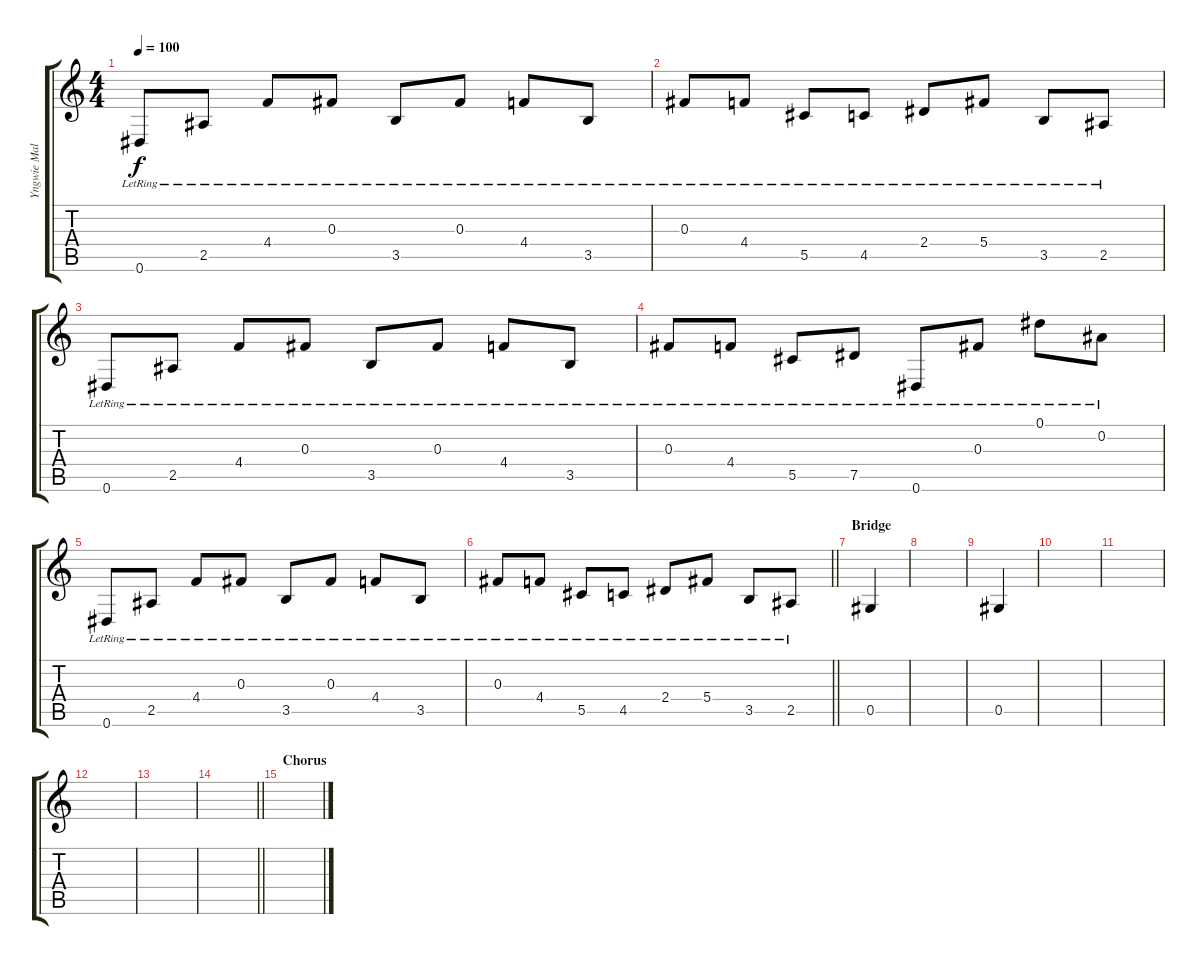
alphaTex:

\track ("Yngwie Malmsteen" "Yngwie Mal") {instrument acousticguitarsteel}
\staff {score tabs}
\tuning (Eb4 Bb3 Gb3 Db3 Ab2 Eb2) {hide}
\ts (4 4)
\tempo 100
\clef g2
\ks c
0.6{lr}.8{dy f} 2.5{lr}.8 4.4{lr}.8 0.3{lr}.8 3.5{lr}.8 0.3{lr}.8 4.4{lr}.8 3.5{lr}.8 |
0.3{lr}.8 4.4{lr}.8 5.5{lr}.8 4.5{lr}.8 2.4{lr}.8 5.4{lr}.8 3.5{lr}.8 2.5{lr}.8 |
0.6{lr}.8 2.5{lr}.8 4.4{lr}.8 0.3{lr}.8 3.5{lr}.8 0.3{lr}.8 4.4{lr}.8 3.5{lr}.8 |
0.3{lr}.8 4.4{lr}.8 5.5{lr}.8 7.5{lr}.8 0.6{lr}.8 0.3{lr}.8 0.1{lr}.8 0.2{lr}.8 |
0.6{lr}.8 2.5{lr}.8 4.4{lr}.8 0.3{lr}.8 3.5{lr}.8 0.3{lr}.8 4.4{lr}.8 3.5{lr}.8 |
\barLineRight lightlight
0.3{lr}.8 4.4{lr}.8 5.5{lr}.8 4.5{lr}.8 2.4{lr}.8 5.4{lr}.8 3.5{lr}.8 2.5{lr}.8 |
\section ("" "Bridge")
0.5.4 |
|
0.5.4 |
|
|
|
|
\barLineRight lightlight
|
\section ("" "Chorus")
